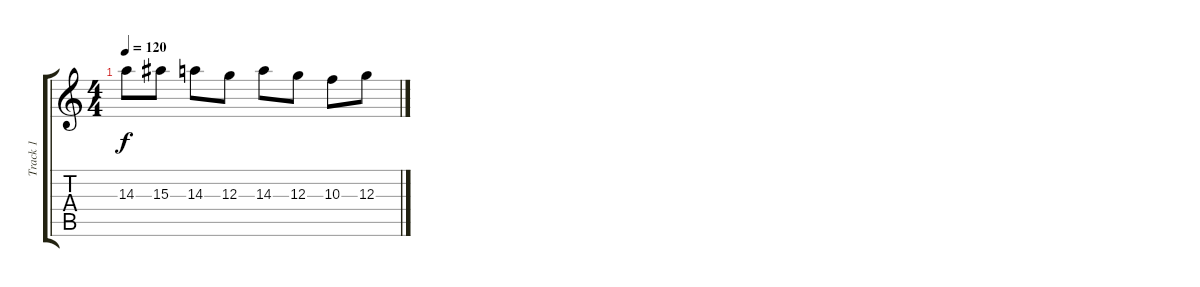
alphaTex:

\track ("Track 1" "Track 1") {instrument overdrivenguitar}
\staff {score tabs}
\tuning (E4 B3 G3 D3 A2 D2) {hide}
\ts (4 4)
\tempo 120
\clef g2
\ks c
14.3.8{dy f} 15.3.8 14.3.8 12.3.8 14.3.8 12.3.8 10.3.8 12.3.8
